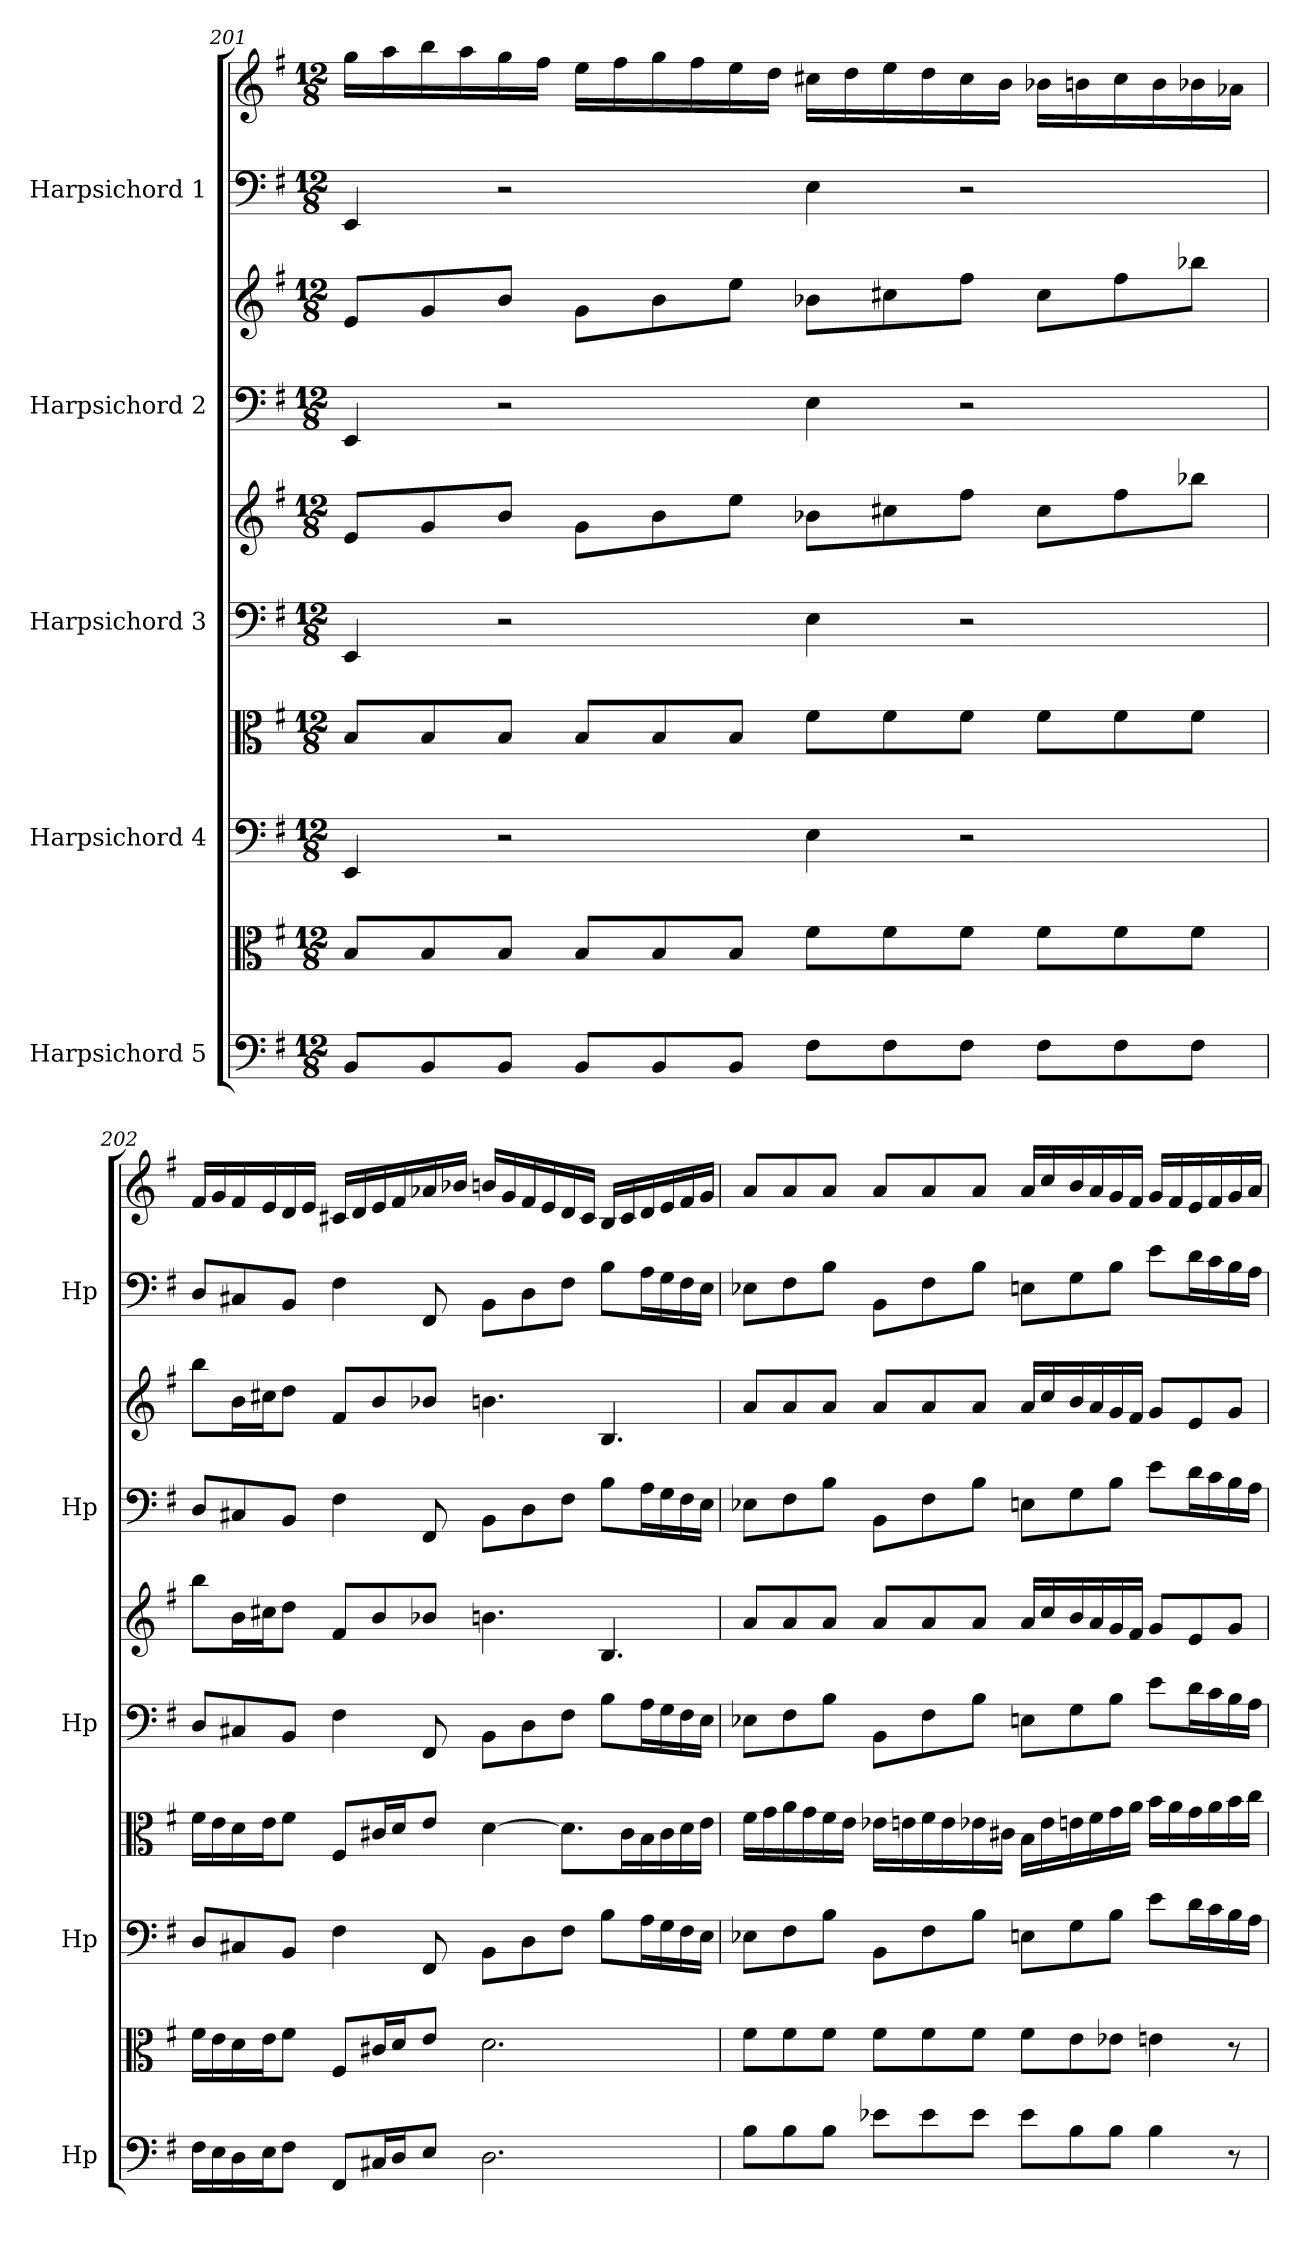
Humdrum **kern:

**kern	**kern	**kern	**kern	**kern	**kern	**kern	**kern	**kern	**kern
*part5	*part5	*part4	*part4	*part3	*part3	*part2	*part2	*part1	*part1
*staff10	*staff9	*staff8	*staff7	*staff6	*staff5	*staff4	*staff3	*staff2	*staff1
*I"Harpsichord 5	*	*I"Harpsichord 4	*	*I"Harpsichord 3	*	*I"Harpsichord 2	*	*I"Harpsichord 1	*
*I'Hp	*	*I'Hp	*	*I'Hp	*	*I'Hp	*	*I'Hp	*
!!LO:PB:g=z
*clefF4	*clefC3	*clefF4	*clefC3	*clefF4	*clefG2	*clefF4	*clefG2	*clefF4	*clefG2
*k[f#]	*k[f#]	*k[f#]	*k[f#]	*k[f#]	*k[f#]	*k[f#]	*k[f#]	*k[f#]	*k[f#]
*M12/8	*M12/8	*M12/8	*M12/8	*M12/8	*M12/8	*M12/8	*M12/8	*M12/8	*M12/8
=201	=201	=201	=201	=201	=201	=201	=201	=201	=201
8BB/L	8B/L	4EE/	8B/L	4EE/	8e/L	4EE/	8e/L	4EE/	16gg\LL
.	.	.	.	.	.	.	.	.	16aa\
8BB/	8B/	.	8B/	.	8g/	.	8g/	.	16bb\
.	.	.	.	.	.	.	.	.	16aa\
8BB/J	8B/J	2r	8B/J	2r	8b/J	2r	8b/J	2r	16gg\
.	.	.	.	.	.	.	.	.	16ff#\JJ
8BB/L	8B/L	.	8B/L	.	8g\L	.	8g\L	.	16ee\LL
.	.	.	.	.	.	.	.	.	16ff#\
8BB/	8B/	.	8B/	.	8b\	.	8b\	.	16gg\
.	.	.	.	.	.	.	.	.	16ff#\
8BB/J	8B/J	.	8B/J	.	8ee\J	.	8ee\J	.	16ee\
.	.	.	.	.	.	.	.	.	16dd\JJ
8F#\L	8f#\L	4E\	8f#\L	4E\	8b-X\L	4E\	8b-X\L	4E\	16cc#X\LL
.	.	.	.	.	.	.	.	.	16dd\
8F#\	8f#\	.	8f#\	.	8cc#X\	.	8cc#X\	.	16ee\
.	.	.	.	.	.	.	.	.	16dd\
8F#\J	8f#\J	2r	8f#\J	2r	8ff#\J	2r	8ff#\J	2r	16cc#\
.	.	.	.	.	.	.	.	.	16b\JJ
8F#\L	8f#\L	.	8f#\L	.	8cc#\L	.	8cc#\L	.	16b-X\LL
.	.	.	.	.	.	.	.	.	16bn\
8F#\	8f#\	.	8f#\	.	8ff#\	.	8ff#\	.	16cc#\
.	.	.	.	.	.	.	.	.	16b\
8F#\J	8f#\J	.	8f#\J	.	8bb-X\J	.	8bb-X\J	.	16b-X\
.	.	.	.	.	.	.	.	.	16a-X\JJ
!!LO:PB:g=z
=202	=202	=202	=202	=202	=202	=202	=202	=202	=202
16F#\LL	16f#\LL	8D/L	16f#\LL	8D/L	8bb\L	8D/L	8bb\L	8D/L	16f#/LL
16E\	16e\	.	16e\	.	.	.	.	.	16g/
16D\	16d\	8C#X/	16d\	8C#X/	16b\L	8C#X/	16b\L	8C#X/	16f#/
16E\J	16e\J	.	16e\J	.	16cc#X\J	.	16cc#X\J	.	16e/
8F#\J	8f#\J	8BB/J	8f#\J	8BB/J	8dd\J	8BB/J	8dd\J	8BB/J	16d/
.	.	.	.	.	.	.	.	.	16e/JJ
8FF#/L	8F#/L	4F#\	8F#/L	4F#\	8f#/L	4F#\	8f#/L	4F#\	16c#X/LL
.	.	.	.	.	.	.	.	.	16d/
16C#X/L	16c#X/L	.	16c#X/L	.	8b/	.	8b/	.	16e/
16D/J	16d/J	.	16d/J	.	.	.	.	.	16f#/
8E/J	8e/J	8FF#/	8e/J	8FF#/	8b-X/J	8FF#/	8b-X/J	8FF#/	16a-X/
.	.	.	.	.	.	.	.	.	16b-X/JJ
2.D\	2.d\	8BB\L	[4d\	8BB\L	4.bn\	8BB\L	4.bn\	8BB\L	16bn/LL
.	.	.	.	.	.	.	.	.	16g/
.	.	8D\	.	8D\	.	8D\	.	8D\	16f#/
.	.	.	.	.	.	.	.	.	16e/
.	.	8F#\J	8.d\L]	8F#\J	.	8F#\J	.	8F#\J	16d/
.	.	.	.	.	.	.	.	.	16c#/JJ
.	.	8B\L	.	8B\L	4.B/	8B\L	4.B/	8B\L	16B/LL
.	.	.	16c#\L	.	.	.	.	.	16c#/
.	.	16A\L	16B\	16A\L	.	16A\L	.	16A\L	16d/
.	.	16G\	16c#\	16G\	.	16G\	.	16G\	16e/
.	.	16F#\	16d\	16F#\	.	16F#\	.	16F#\	16f#/
.	.	16E\JJ	16e\JJ	16E\JJ	.	16E\JJ	.	16E\JJ	16g/JJ
!!LO:PB:g=z
=203	=203	=203	=203	=203	=203	=203	=203	=203	=203
8B\L	8f#\L	8E-X\L	16f#\LL	8E-X\L	8a/L	8E-X\L	8a/L	8E-X\L	8a/L
.	.	.	16g\	.	.	.	.	.	.
8B\	8f#\	8F#\	16a\	8F#\	8a/	8F#\	8a/	8F#\	8a/
.	.	.	16g\	.	.	.	.	.	.
8B\J	8f#\J	8B\J	16f#\	8B\J	8a/J	8B\J	8a/J	8B\J	8a/J
.	.	.	16e\JJ	.	.	.	.	.	.
8e-X\L	8f#\L	8BB\L	16e-X\LL	8BB\L	8a/L	8BB\L	8a/L	8BB\L	8a/L
.	.	.	16en\	.	.	.	.	.	.
8e-\	8f#\	8F#\	16f#\	8F#\	8a/	8F#\	8a/	8F#\	8a/
.	.	.	16e\	.	.	.	.	.	.
8e-\J	8f#\J	8B\J	16e-X\	8B\J	8a/J	8B\J	8a/J	8B\J	8a/J
.	.	.	16c#X\JJ	.	.	.	.	.	.
8e-\L	8f#\L	8En\L	16B\LL	8En\L	16a/LL	8En\L	16a/LL	8En\L	16a/LL
.	.	.	16e-\	.	16cc/	.	16cc/	.	16cc/
8B\	8e\	8G\	16en\	8G\	16b/	8G\	16b/	8G\	16b/
.	.	.	16f#\	.	16a/	.	16a/	.	16a/
8B\J	8e-X\J	8B\J	16g\	8B\J	16g/	8B\J	16g/	8B\J	16g/
.	.	.	16a\JJ	.	16f#/JJ	.	16f#/JJ	.	16f#/JJ
4B\	4en\	8e\L	16b\LL	8e\L	8g/L	8e\L	8g/L	8e\L	16g/LL
.	.	.	16a\	.	.	.	.	.	16f#/
.	.	16d\L	16g\	16d\L	8e/	16d\L	8e/	16d\L	16e/
.	.	16c\	16a\	16c\	.	16c\	.	16c\	16f#/
8r	8r	16B\	16b\	16B\	8g/J	16B\	8g/J	16B\	16g/
.	.	16A\JJ	16cc\JJ	16A\JJ	.	16A\JJ	.	16A\JJ	16a/JJ
=	=	=	=	=	=	=	=	=	=
*-	*-	*-	*-	*-	*-	*-	*-	*-	*-
